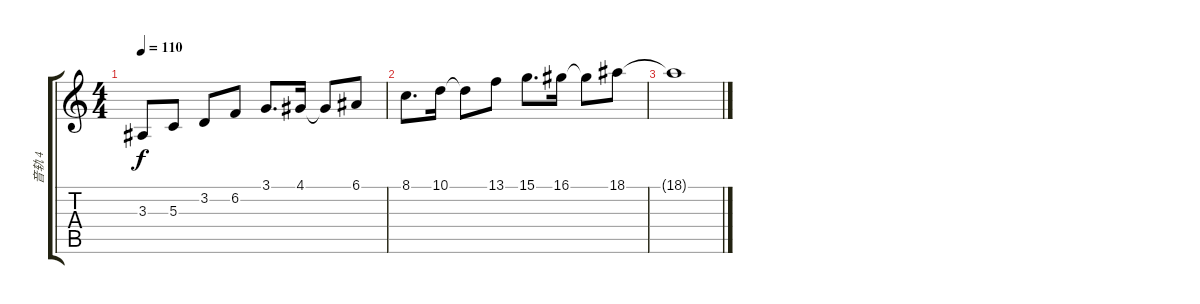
\track ("音轨 4" "音轨 4") {instrument electricgrandpiano}
\staff {score tabs}
\tuning (E4 B3 G3 D3 A2 E2) {hide}
\ts (4 4)
\tempo 110
\clef g2
\ks c
3.3.8{dy f} 5.3.8 3.2.8 6.2.8 3.1.8{d} 4.1.16 4.1{t}.8 6.1.8 |
8.1.8{d} 10.1.16 10.1{t}.8 13.1.8 15.1.8{d} 16.1.16 16.1{t}.8 18.1.8 |
18.1{t}.1
